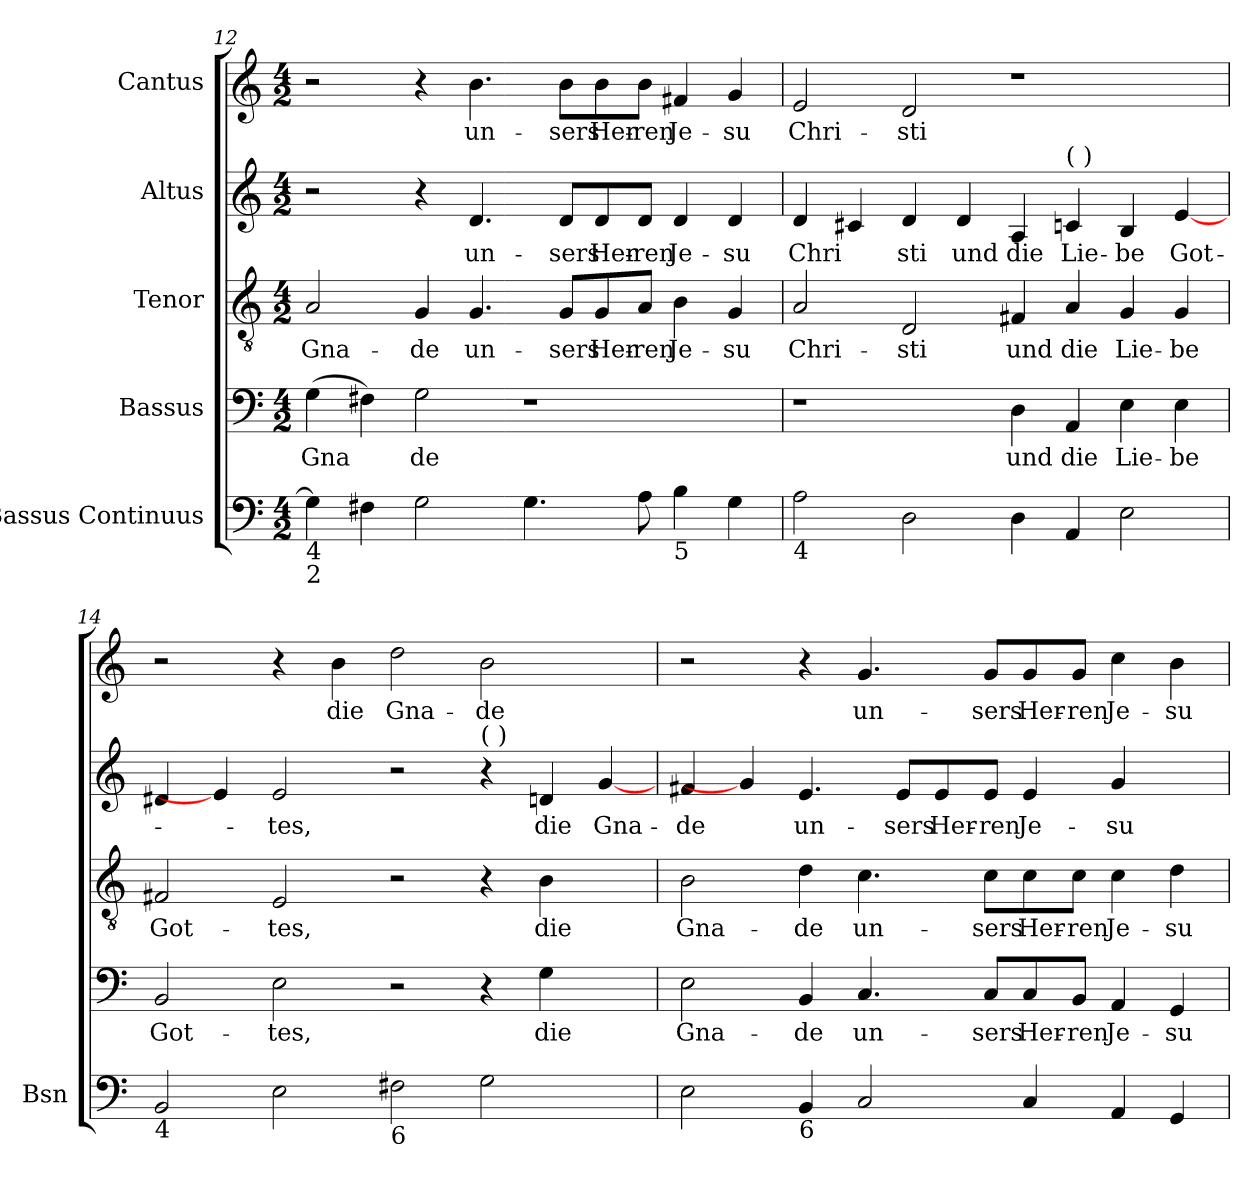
**kern	**kern	**text	**kern	**text	**kern	**text	**kern	**text
*part5	*part4	*part4	*part3	*part3	*part2	*part2	*part1	*part1
*staff5	*staff4	*staff4	*staff3	*staff3	*staff2	*staff2	*staff1	*staff1
*I"Bassus Continuus	*I"Bassus	*	*I"Tenor	*	*I"Altus	*	*I"Cantus	*
*I'Bsn	*	*	*	*	*	*	*	*
!!LO:LB:g=z
*clefF4	*clefF4	*	*clefGv2	*	*clefG2	*	*clefG2	*
*k[]	*k[]	*	*k[]	*	*k[]	*	*k[]	*
*C:	*C:	*	*C:	*	*C:	*	*C:	*
*M4/2	*M4/2	*	*M4/2	*	*M4/2	*	*M4/2	*
=12	=12	=12	=12	=12	=12	=12	=12	=12
!LO:TX:b:t=4\n2	!	!	!	!	!	!	!	!
!	!	!LO:LY:b	!	!LO:LY:b	!	!	!	!
4G]	(>4G	Gna	2A	Gna-	2r	.	2r	.
!	!	!LO:LY:b	!	!	!	!	!	!
4F#X	4F#X)	-	.	.	.	.	.	.
!	!	!LO:LY:b	!	!LO:LY:b	!	!	!	!
2G	2G	de	4G	-de	4r	.	4r	.
!	!	!	!	!LO:LY:b	!	!LO:LY:b	!	!LO:LY:b
.	.	.	4.G	un-	4.d	un-	4.b	un-
4.G	1r	.	.	.	.	.	.	.
!	!	!	!	!LO:LY:b	!	!LO:LY:b	!	!LO:LY:b
.	.	.	8G/L	-sers	8d/L	-sers	8b\L	-sers
!	!	!	!	!LO:LY:b	!	!LO:LY:b	!	!LO:LY:b
.	.	.	8G/	Her-	8d/	Her-	8b\	Her-
!	!	!	!	!LO:LY:b	!	!LO:LY:b	!	!LO:LY:b
8A	.	.	8A/J	-ren	8d/J	-ren	8b\J	-ren
!LO:TX:b:t=5	!	!	!	!	!	!	!	!
!	!	!	!	!LO:LY:b	!	!LO:LY:b	!	!LO:LY:b
4B	.	.	4B	Je-	4d	Je-	4f#X	Je-
!	!	!	!	!LO:LY:b	!	!LO:LY:b	!	!LO:LY:b
4G	.	.	4G	-su	4d	-su	4g	-su
=13	=13	=13	=13	=13	=13	=13	=13	=13
!LO:TX:b:t=4	!	!	!	!	!	!	!	!
!	!	!	!	!LO:LY:b	!	!LO:LY:b	!	!LO:LY:b
2A	1r	.	2A	Chri-	4d	Chri	2e	Chri-
.	.	.	.	.	4c#X	.	.	.
!	!	!	!	!LO:LY:b	!	!LO:LY:b	!	!LO:LY:b
2D	.	.	2D	-sti	4d	sti	2d	-sti
!	!	!	!	!	!	!LO:LY:b	!	!
.	.	.	.	.	4d	und	.	.
!	!	!LO:LY:b	!	!LO:LY:b	!	!LO:LY:b	!	!
4D	4D	und	4F#X	und	4A	die	1r	.
!	!	!	!	!	!LO:TX:a:t=(  )	!	!	!
!	!	!LO:LY:b	!	!LO:LY:b	!	!LO:LY:b	!	!
4AA	4AA	die	4A	die	4c	Lie-	.	.
!	!	!LO:LY:b	!	!LO:LY:b	!	!LO:LY:b	!	!
2E	4E	Lie-	4G	Lie-	4B	-be	.	.
!	!	!LO:LY:b	!	!LO:LY:b	!	!LO:LY:b	!	!
.	4E	-be	4G	-be	[4e	Got-	.	.
=14	=14	=14	=14	=14	=14	=14	=14	=14
!LO:TX:b:t=4	!	!	!	!	!	!	!	!
!	!	!LO:LY:b	!	!LO:LY:b	!	!	!	!
2BB	2BB	Got-	2F#X	Got-	4d#X	.	2r	.
.	.	.	.	.	4e]	.	.	.
!	!	!LO:LY:b	!	!LO:LY:b	!	!LO:LY:b	!	!
2E	2E	-tes,	2E	-tes,	2e	-tes,	4r	.
!	!	!	!	!	!	!	!	!LO:LY:b
.	.	.	.	.	.	.	4b	die
!LO:TX:b:t=6	!	!	!	!	!	!	!	!
!	!	!	!	!	!	!	!	!LO:LY:b
2F#X	2r	.	2r	.	2r	.	2dd	Gna-
!	!	!	!	!	!LO:TX:a:t=(  )	!	!	!
!	!	!	!	!	!	!	!	!LO:LY:b
2G	4r	.	4r	.	4r	.	2b	-de
!	!	!LO:LY:b	!	!LO:LY:b	!	!LO:LY:b	!	!
.	4G	die	4B	die	4d	die	.	.
!	!	!	!	!	!	!LO:LY:b	!	!
4ryy	4ryy	.	4ryy	.	[4g	Gna-	4ryy	.
=15	=15	=15	=15	=15	=15	=15	=15	=15
!	!	!LO:LY:b	!	!LO:LY:b	!	!LO:LY:b	!	!
2E	2E	Gna-	2B	Gna-	4f#X	-de	2r	.
.	.	.	.	.	4g]	.	.	.
!LO:TX:b:t=6	!	!	!	!	!	!	!	!
!	!	!LO:LY:b	!	!LO:LY:b	!	!LO:LY:b	!	!
4BB	4BB	-de	4d	-de	4.e	un-	4r	.
!	!	!LO:LY:b	!	!LO:LY:b	!	!	!	!LO:LY:b
2C	4.C	un-	4.c	un-	.	.	4.g	un-
!	!	!	!	!	!	!LO:LY:b	!	!
.	.	.	.	.	8e/L	-sers	.	.
!	!	!	!	!	!	!LO:LY:b	!	!
.	.	.	.	.	8e/	Her-	.	.
!	!	!LO:LY:b	!	!LO:LY:b	!	!LO:LY:b	!	!LO:LY:b
.	8C/L	-sers	8c\L	-sers	8e/J	-ren	8g/L	-sers
!	!	!LO:LY:b	!	!LO:LY:b	!	!LO:LY:b	!	!LO:LY:b
4C	8C/	Her-	8c\	Her-	4e	Je-	8g/	Her-
!	!	!LO:LY:b	!	!LO:LY:b	!	!	!	!LO:LY:b
.	8BB/J	-ren	8c\J	-ren	.	.	8g/J	-ren
!	!	!LO:LY:b	!	!LO:LY:b	!	!LO:LY:b	!	!LO:LY:b
4AA	4AA	Je-	4c	Je-	4g	-su	4cc	Je-
!	!	!LO:LY:b	!	!LO:LY:b	!	!	!	!LO:LY:b
4GG	4GG	-su	4d	-su	4ryy	.	4b	-su
=	=	=	=	=	=	=	=	=
*-	*-	*-	*-	*-	*-	*-	*-	*-
